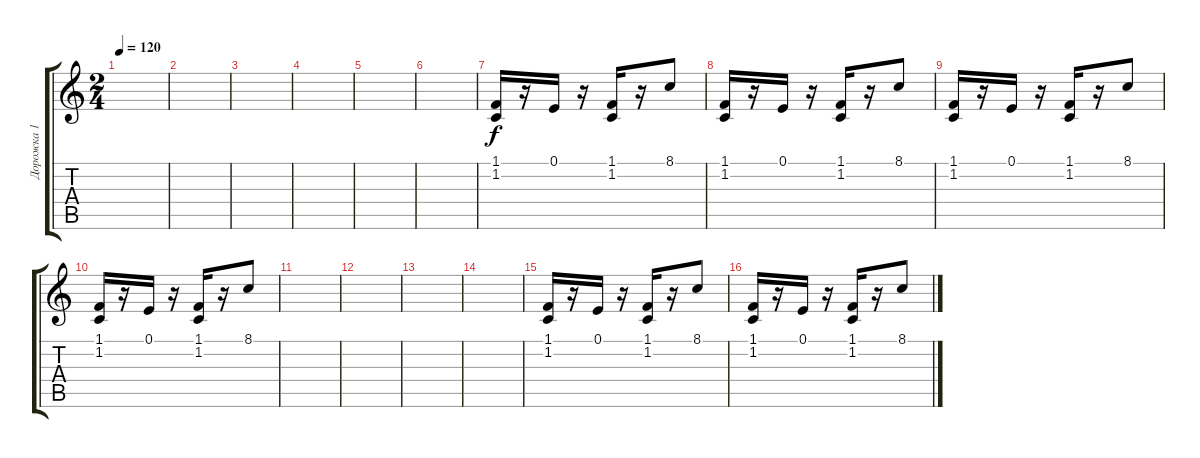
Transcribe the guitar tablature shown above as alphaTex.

\track ("Дорожка 1" "Дорожка 1") {instrument acousticgrandpiano}
\staff {score tabs}
\tuning (E4 B3 G3 D3 A2 D2) {hide}
\ts (2 4)
\tempo 120
\clef g2
\ks c
|
|
|
|
|
|
(1.1 1.2).16 r.16 0.1.16 r.16 (1.1 1.2).16 r.16 8.1.8 |
(1.1 1.2).16 r.16 0.1.16 r.16 (1.1 1.2).16 r.16 8.1.8 |
(1.1 1.2).16 r.16 0.1.16 r.16 (1.1 1.2).16 r.16 8.1.8 |
(1.1 1.2).16 r.16 0.1.16 r.16 (1.1 1.2).16 r.16 8.1.8 |
|
|
|
|
(1.1 1.2).16 r.16 0.1.16 r.16 (1.1 1.2).16 r.16 8.1.8 |
(1.1 1.2).16 r.16 0.1.16 r.16 (1.1 1.2).16 r.16 8.1.8
